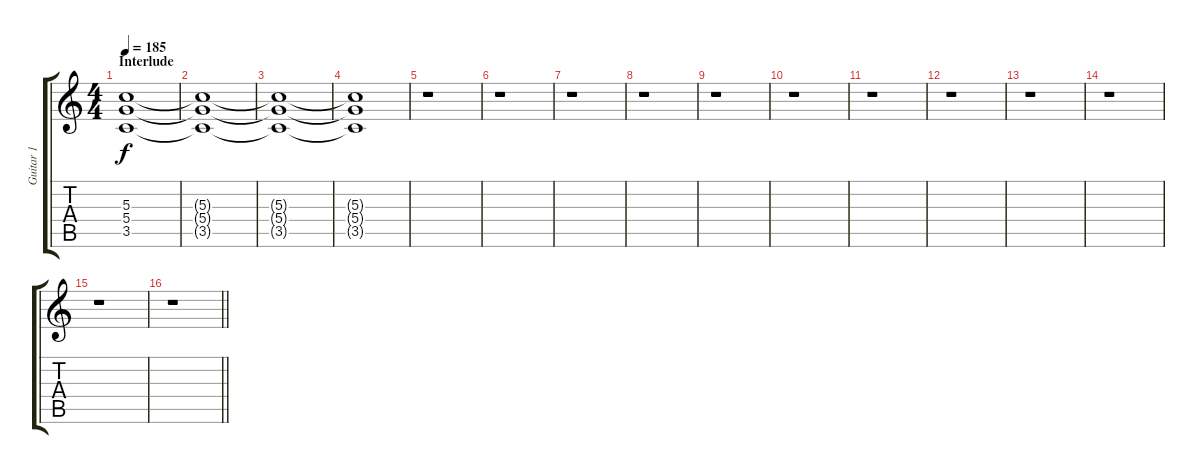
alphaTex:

\track ("Guitar 1" "Guitar 1") {instrument distortionguitar}
\staff {score tabs}
\tuning (E4 B3 G3 D3 A2 D2) {hide}
\ts (4 4)
\section ("" "Interlude")
\tempo 185
\clef g2
\ks c
(5.3 5.4 3.5).1{dy f} |
(5.3{t} 5.4{t} 3.5{t}).1 |
(5.3{t} 5.4{t} 3.5{t}).1 |
(5.3{t} 5.4{t} 3.5{t}).1 |
r.1 |
r.1 |
r.1 |
r.1 |
r.1 |
r.1 |
r.1 |
r.1 |
r.1 |
r.1 |
r.1 |
\barLineRight lightlight
r.1
